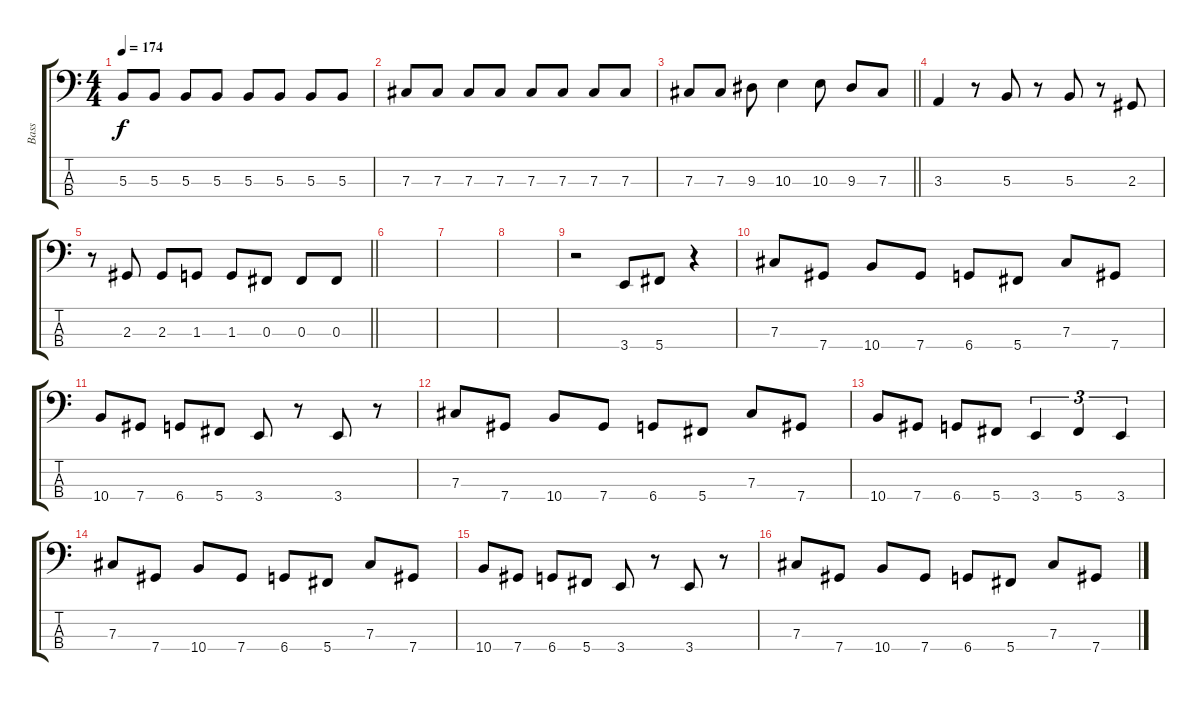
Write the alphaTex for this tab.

\track ("Bass" "Bass") {instrument electricbassfinger}
\staff {score tabs}
\tuning (E2 B1 Gb1 Db1) {hide}
\ts (4 4)
\tempo 174
\clef f4
\ks c
5.3.8{dy f} 5.3.8 5.3.8 5.3.8 5.3.8 5.3.8 5.3.8 5.3.8 |
7.3.8 7.3.8 7.3.8 7.3.8 7.3.8 7.3.8 7.3.8 7.3.8 |
\barLineRight lightlight
7.3.8 7.3.8 9.3.8 10.3.4 10.3.8 9.3.8 7.3.8 |
3.3.4 r.8 5.3.8 r.8 5.3.8 r.8 2.3.8 |
\barLineRight lightlight
r.8 2.3.8 2.3.8 1.3.8 1.3.8 0.3.8 0.3.8 0.3.8 |
|
|
|
r.2 3.4.8 5.4.8 r.4 |
7.3.8 7.4.8 10.4.8 7.4.8 6.4.8 5.4.8 7.3.8 7.4.8 |
10.4.8 7.4.8 6.4.8 5.4.8 3.4.8 r.8 3.4.8 r.8 |
7.3.8 7.4.8 10.4.8 7.4.8 6.4.8 5.4.8 7.3.8 7.4.8 |
10.4.8 7.4.8 6.4.8 5.4.8 3.4.4{tu (3 2)} 5.4.4{tu (3 2)} 3.4.4{tu (3 2)} |
7.3.8 7.4.8 10.4.8 7.4.8 6.4.8 5.4.8 7.3.8 7.4.8 |
10.4.8 7.4.8 6.4.8 5.4.8 3.4.8 r.8 3.4.8 r.8 |
7.3.8 7.4.8 10.4.8 7.4.8 6.4.8 5.4.8 7.3.8 7.4.8
